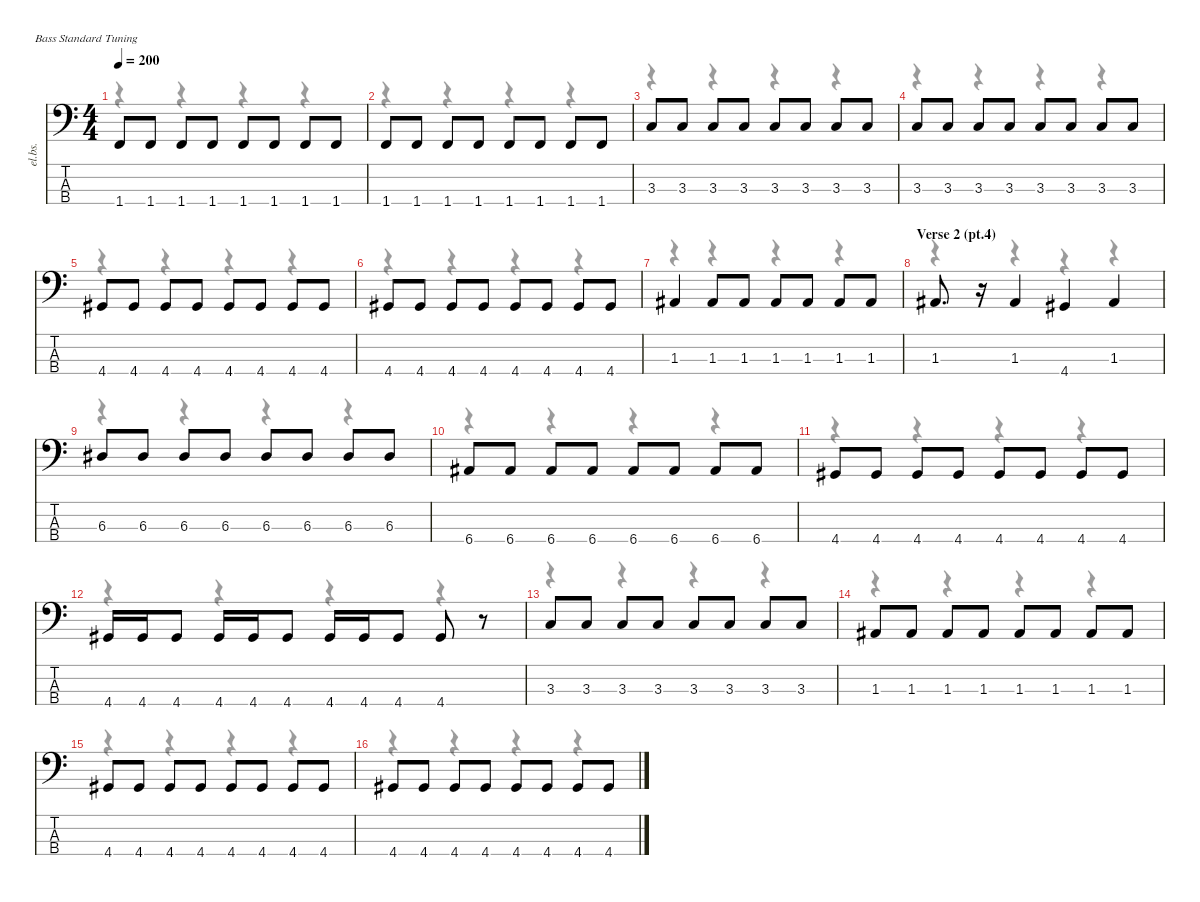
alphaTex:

\defaultSystemsLayout 4
\hideDynamics
\bracketExtendMode nobrackets
\otherSystemsTrackNameOrientation horizontal
\track ("Frï¿½dï¿½ric Leclercq (Bass)" "el.bs.") {instrument electricbassfinger}
\staff {score tabs}
\tuning (G2 D2 A1 E1)
\voice
\ts (4 4)
\tempo 200
\clef f4
\ks c
1.4.8{dy f} 1.4.8 1.4.8 1.4.8 1.4.8 1.4.8 1.4.8 1.4.8 |
1.4.8 1.4.8 1.4.8 1.4.8 1.4.8 1.4.8 1.4.8 1.4.8 |
3.3.8 3.3.8 3.3.8 3.3.8 3.3.8 3.3.8 3.3.8 3.3.8 |
3.3.8 3.3.8 3.3.8 3.3.8 3.3.8 3.3.8 3.3.8 3.3.8 |
4.4{acc #}.8 4.4{acc #}.8 4.4{acc #}.8 4.4{acc #}.8 4.4{acc #}.8 4.4{acc #}.8 4.4{acc #}.8 4.4{acc #}.8 |
4.4{acc #}.8 4.4{acc #}.8 4.4{acc #}.8 4.4{acc #}.8 4.4{acc #}.8 4.4{acc #}.8 4.4{acc #}.8 4.4{acc #}.8 |
1.3{acc #}.4 1.3{acc #}.8 1.3{acc #}.8 1.3{acc #}.8 1.3{acc #}.8 1.3{acc #}.8 1.3{acc #}.8 |
\section ("" "Verse 2 (pt.4)")
1.3{acc #}.8{d} r.16 1.3{acc #}.4 4.4{acc #}.4 1.3{acc #}.4 |
6.3{acc #}.8 6.3{acc #}.8 6.3{acc #}.8 6.3{acc #}.8 6.3{acc #}.8 6.3{acc #}.8 6.3{acc #}.8 6.3{acc #}.8 |
6.4{acc #}.8 6.4{acc #}.8 6.4{acc #}.8 6.4{acc #}.8 6.4{acc #}.8 6.4{acc #}.8 6.4{acc #}.8 6.4{acc #}.8 |
4.4{acc #}.8 4.4{acc #}.8 4.4{acc #}.8 4.4{acc #}.8 4.4{acc #}.8 4.4{acc #}.8 4.4{acc #}.8 4.4{acc #}.8 |
4.4{acc #}.16 4.4{acc #}.16 4.4{acc #}.8 4.4{acc #}.16 4.4{acc #}.16 4.4{acc #}.8 4.4{acc #}.16 4.4{acc #}.16 4.4{acc #}.8 4.4{acc #}.8 r.8 |
3.3.8 3.3.8 3.3.8 3.3.8 3.3.8 3.3.8 3.3.8 3.3.8 |
1.3{acc #}.8 1.3{acc #}.8 1.3{acc #}.8 1.3{acc #}.8 1.3{acc #}.8 1.3{acc #}.8 1.3{acc #}.8 1.3{acc #}.8 |
4.4{acc #}.8 4.4{acc #}.8 4.4{acc #}.8 4.4{acc #}.8 4.4{acc #}.8 4.4{acc #}.8 4.4{acc #}.8 4.4{acc #}.8 |
4.4{acc #}.8 4.4{acc #}.8 4.4{acc #}.8 4.4{acc #}.8 4.4{acc #}.8 4.4{acc #}.8 4.4{acc #}.8 4.4{acc #}.8
\voice
\clef f4
\ottava regular
\simile none
\ks c
r.4{dy mf} r.4 r.4 r.4 |
r.4 r.4 r.4 r.4 |
r.4 r.4 r.4 r.4 |
r.4 r.4 r.4 r.4 |
r.4 r.4 r.4 r.4 |
r.4 r.4 r.4 r.4 |
r.4 r.4 r.4 r.4 |
r.4 r.4 r.4 r.4 |
r.4 r.4 r.4 r.4 |
r.4 r.4 r.4 r.4 |
r.4 r.4 r.4 r.4 |
r.4 r.4 r.4 r.4 |
r.4 r.4 r.4 r.4 |
r.4 r.4 r.4 r.4 |
r.4 r.4 r.4 r.4 |
r.4 r.4 r.4 r.4
